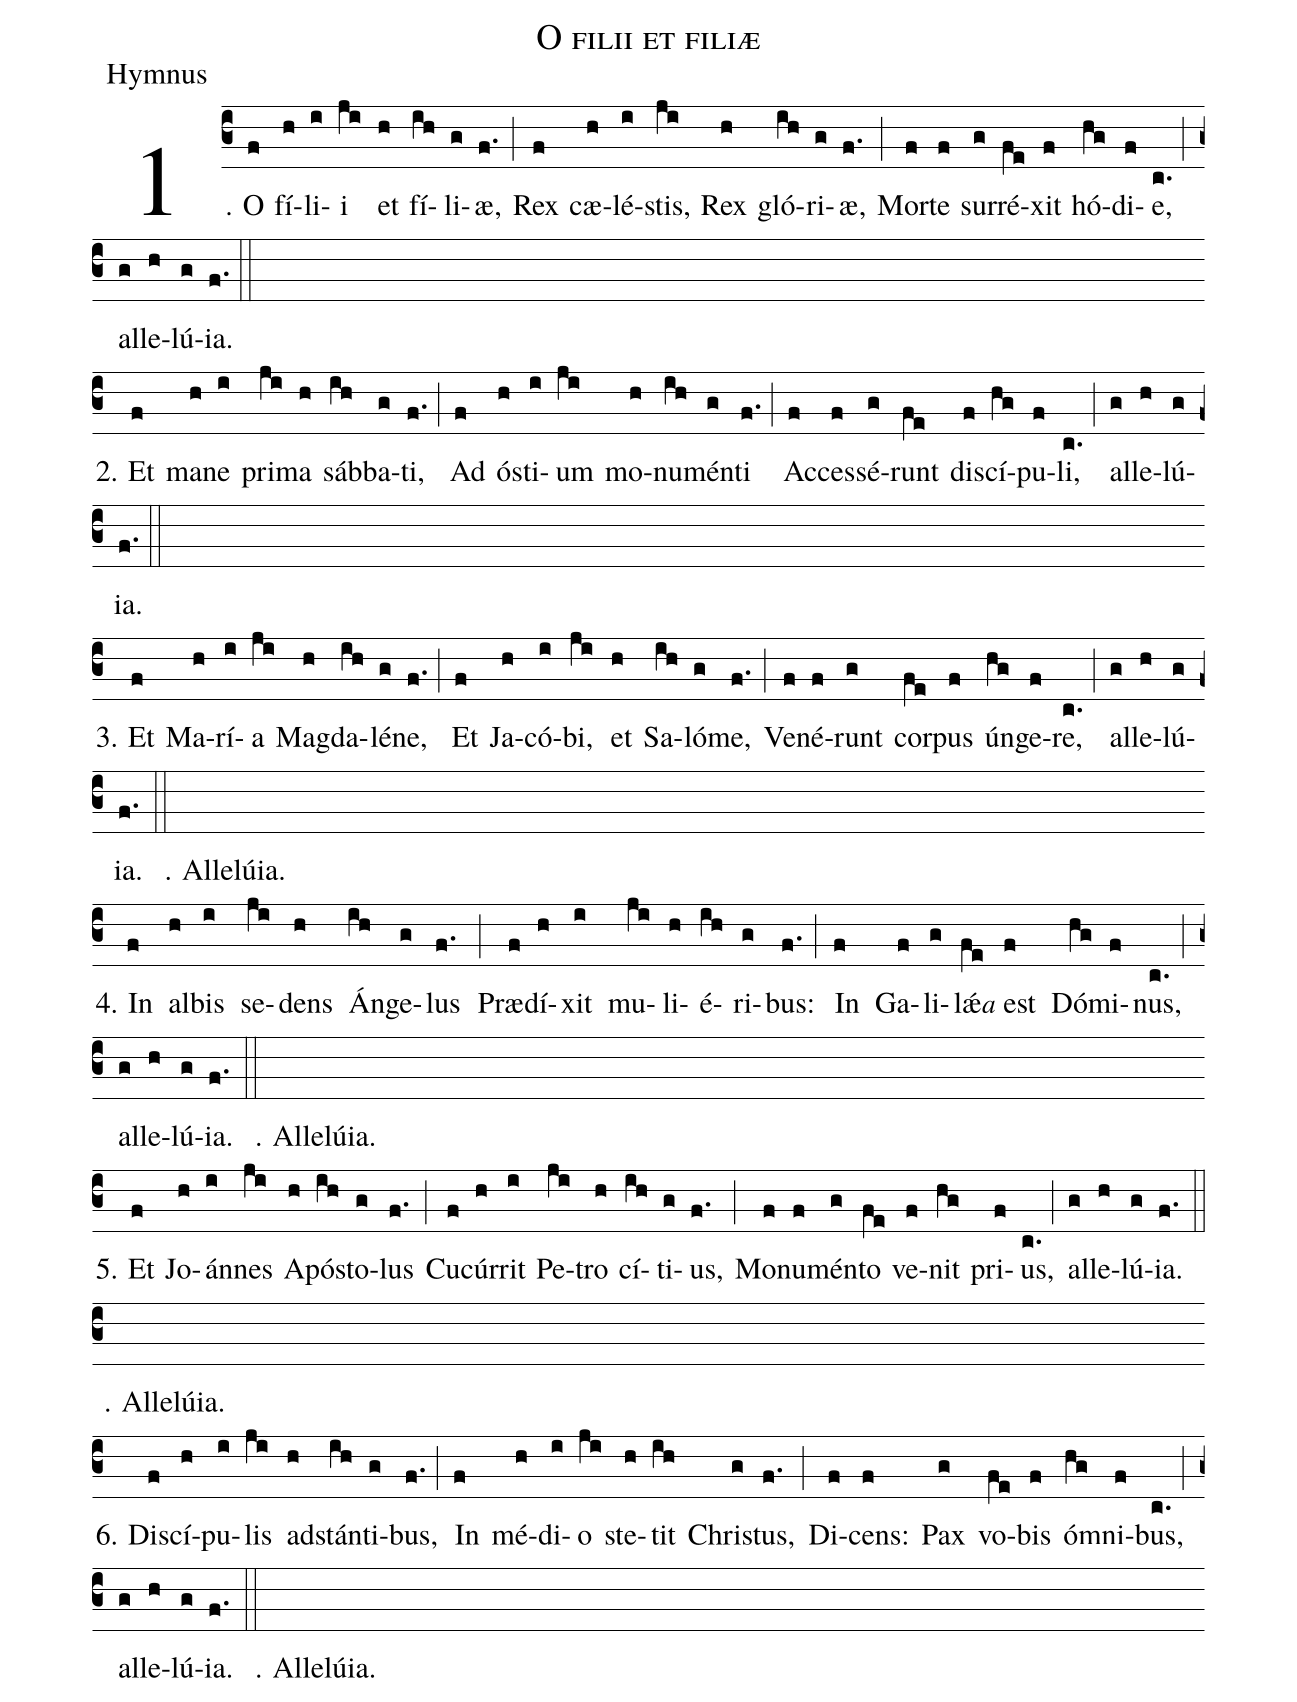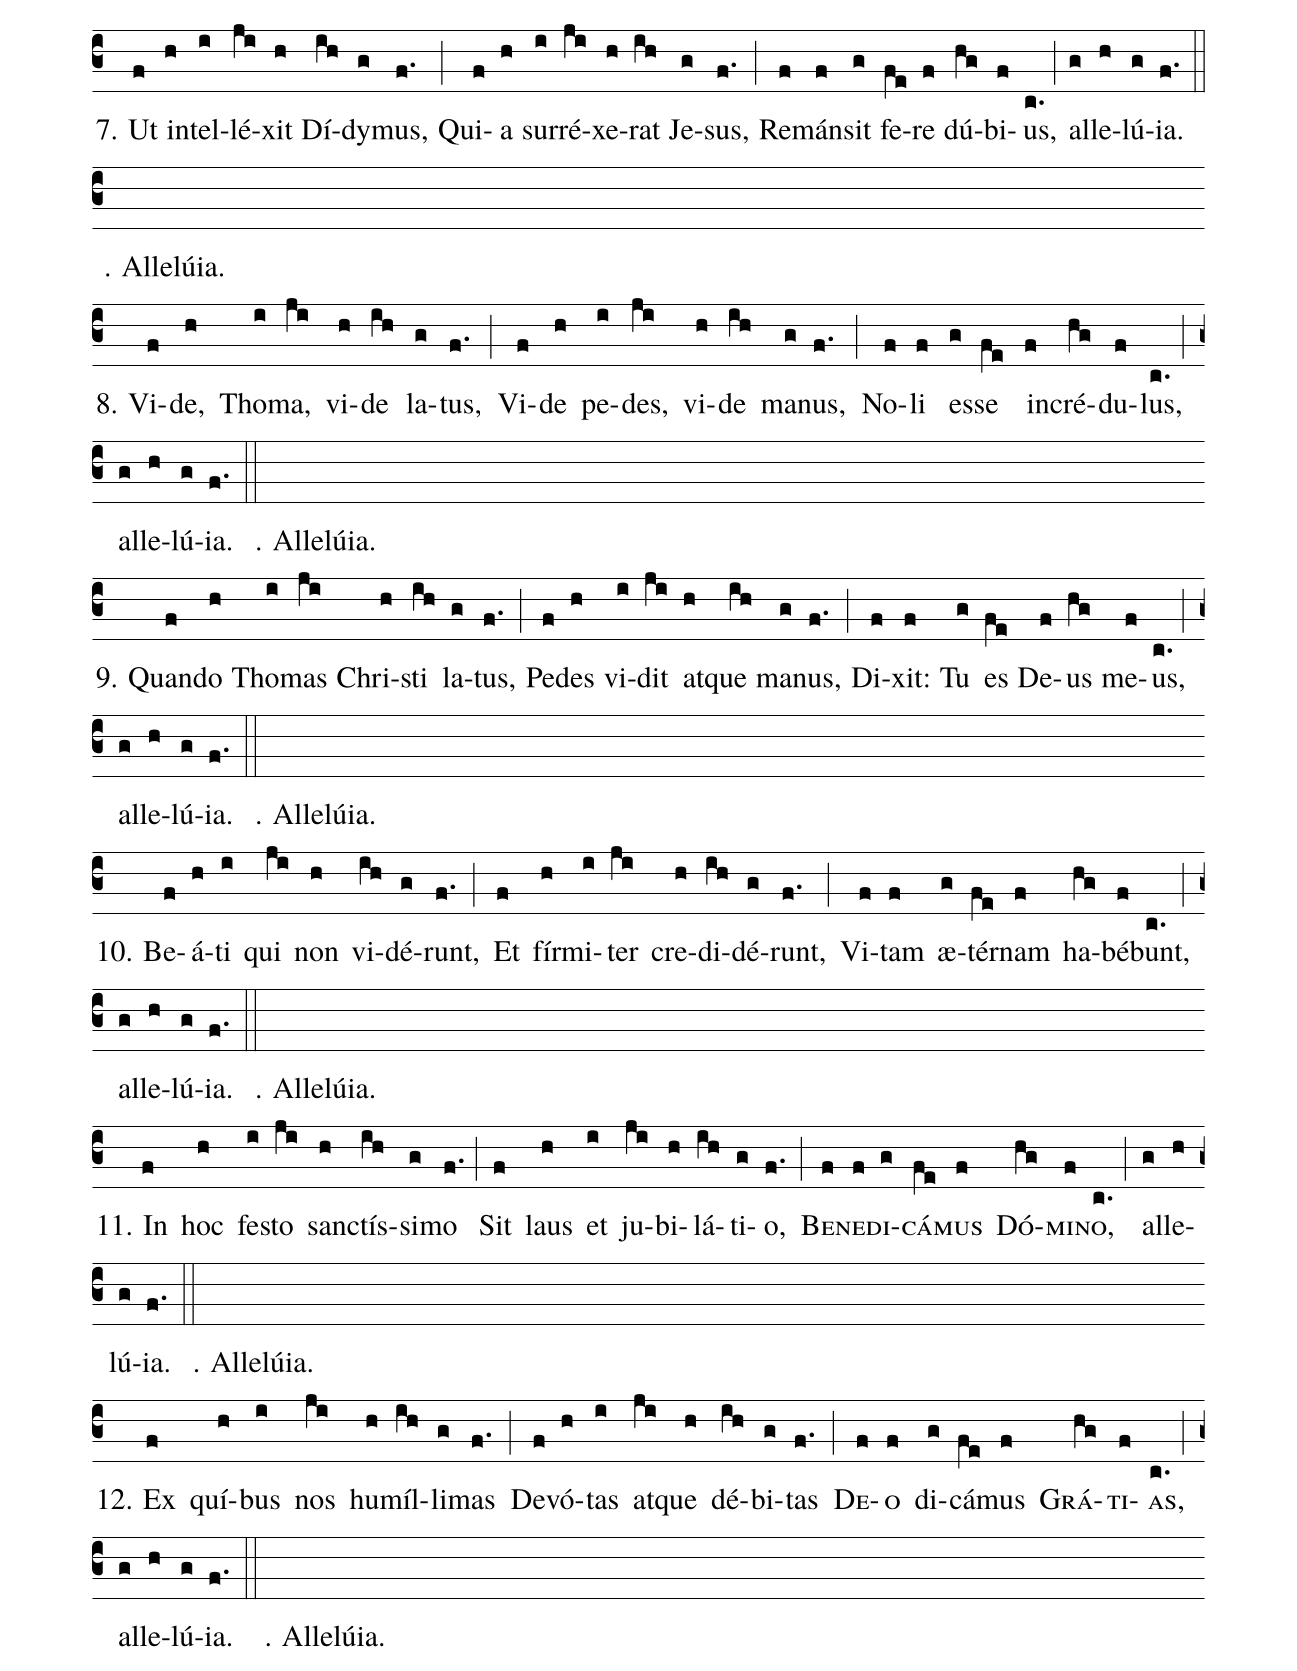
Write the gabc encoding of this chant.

name:O filii et filiæ;
office-part:Hymnus;
%%
(c3) 1. O(f) fí(h)li(i)i(ji) et(h) fí(ih)li(g)æ,(f.) (;)
Rex(f) cæ(h)lé(i)stis,(ji) Rex(h) gló(ih)ri(g)æ,(f.) (;)
Mor(f)te(f) sur(g)ré(fe)xit(f) hó(hg)di(f)e,(c.) (;)
al(g)le(h)lú(g){ia}.(f.) (::)
℟. Allelúia. (Z-)

2. Et(f) ma(h)ne(i) pri(ji)ma(h) sáb(ih)ba(g)ti,(f.) (;)
Ad(f) ós(h)ti(i)um(ji) mo(h)nu(ih)mén(g)ti(f.) (;)
Ac(f)ces(f)sé(g)runt(fe) di(f)scí(hg)pu(f)li,(c.) (;)
al(g)le(h)lú(g){ia}.(f.) (::) ℟. Allelúia. (Z-)

3. Et(f) Ma(h)rí(i)a(ji) Ma(h)gda(ih)lé(g)ne,(f.) (;)
Et(f) Ja(h)có(i)bi,(ji) et(h) Sa(ih)ló(g)me,(f.) (;)
Ve(f)né(f)runt(g) cor(fe)pus(f) ún(hg)ge(f)re,(c.) (;)
al(g)le(h)lú(g){ia}.(f.) (::) ℟. Allelúia.( Z-)

4. In(f) al(h)bis(i) se(ji)dens(h) Án(ih)ge(g)lus(f.) (;)
Præ(f)dí(h)xit(i) mu(ji)li(h)é(ih)ri(g)bus:(f.) (;)
In(f) Ga(f)li(g)lǽ(fe)<e>a</e> est(f) Dó(hg)mi(f)nus,(c.) (;)
al(g)le(h)lú(g){ia}.(f.) (::) ℟. Allelúia.( Z-)

5. Et(f) Jo(h)án(i)nes(ji) A(h)pó(ih)sto(g)lus(f.) (;)
Cu(f)cúr(h)rit(i) Pe(ji)tro(h) cí(ih)ti(g)us,(f.) (;)
Mo(f)nu(f)mén(g)to(fe) ve(f)nit(hg) pri(f)us,(c.) (;)
al(g)le(h)lú(g){ia}.(f.) (::) ℟. Allelúia.( Z-)

6. Di(f)scí(h)pu(i)lis(ji) ad(h)stán(ih)ti(g)bus,(f.) (;)
In(f) mé(h)di(i)o(ji) ste(h)tit(ih) Chri(g)stus,(f.) (;)
Di(f)cens:(f) Pax(g) vo(fe)bis(f) ó(hg)mni(f)bus,(c.) (;)
al(g)le(h)lú(g){ia}.(f.) (::) ℟. Allelúia.( Z-)

7. Ut(f) in(h)tel(i)lé(ji)xit(h) Dí(ih)dy(g)mus,(f.) (;)
Qui(f)a(h) sur(i)ré(ji)xe(h)rat(ih) Je(g)sus,(f.) (;)
Re(f)mán(f)sit(g) fe(fe)re(f) dú(hg)bi(f)us,(c.) (;)
al(g)le(h)lú(g){ia}.(f.) (::) ℟. Allelúia.( Z-)

8. Vi(f)de,(h) Tho(i)ma,(ji) vi(h)de(ih) la(g)tus,(f.) (;)
Vi(f)de(h) pe(i)des,(ji) vi(h)de(ih) ma(g)nus,(f.) (;)
No(f)li(f) es(g)se(fe) in(f)cré(hg)du(f)lus,(c.) (;)
al(g)le(h)lú(g){ia}.(f.) (::) ℟. Allelúia.( Z-)

9. Quan(f)do(h) Tho(i)mas(ji) Chri(h)sti(ih) la(g)tus,(f.) (;)
Pe(f)des(h) vi(i)dit(ji) at(h)que(ih) ma(g)nus,(f.) (;)
Di(f)xit:(f) Tu(g) es(fe) De(f)us(hg) me(f)us,(c.) (;)
al(g)le(h)lú(g){ia}.(f.) (::) ℟. Allelúia.( Z-)

10. Be(f)á(h)ti(i) qui(ji) non(h) vi(ih)dé(g)runt,(f.) (;)
Et(f) fír(h)mi(i)ter(ji) cre(h)di(ih)dé(g)runt,(f.) (;)
Vi(f)tam(f) æ(g)tér(fe)nam(f) ha(hg)bé(f)bunt,(c.) (;)
al(g)le(h)lú(g){ia}.(f.) (::) ℟. Allelúia.( Z-)

11. In(f) hoc(h) fe(i)sto(ji) san(h)ctís(ih)si(g)mo(f.) (;)
Sit(f) laus(h) et(i) ju(ji)bi(h)lá(ih)ti(g)o,(f.) (;)
<sc>Be(f)ne(f)di(g)cá(fe)mus(f) Dó(hg)mi(f)no,</sc>(c.) (;)
al(g)le(h)lú(g){ia}.(f.) (::) ℟. Allelúia.( Z-)

12. Ex(f) quí(h)bus(i) nos(ji) hu(h)míl(ih)li(g)mas(f.) (;)
De(f)vó(h)tas(i) at(ji)que(h) dé(ih)bi(g)tas(f.) (;)
<sc>De(f)o</sc>(f) di(g)cá(fe)mus(f) <sc>Grá(hg)ti(f)as,</sc>(c.) (;)
al(g)le(h)lú(g){ia}.(f.) (::) ℟. Allelúia.( Z-)
